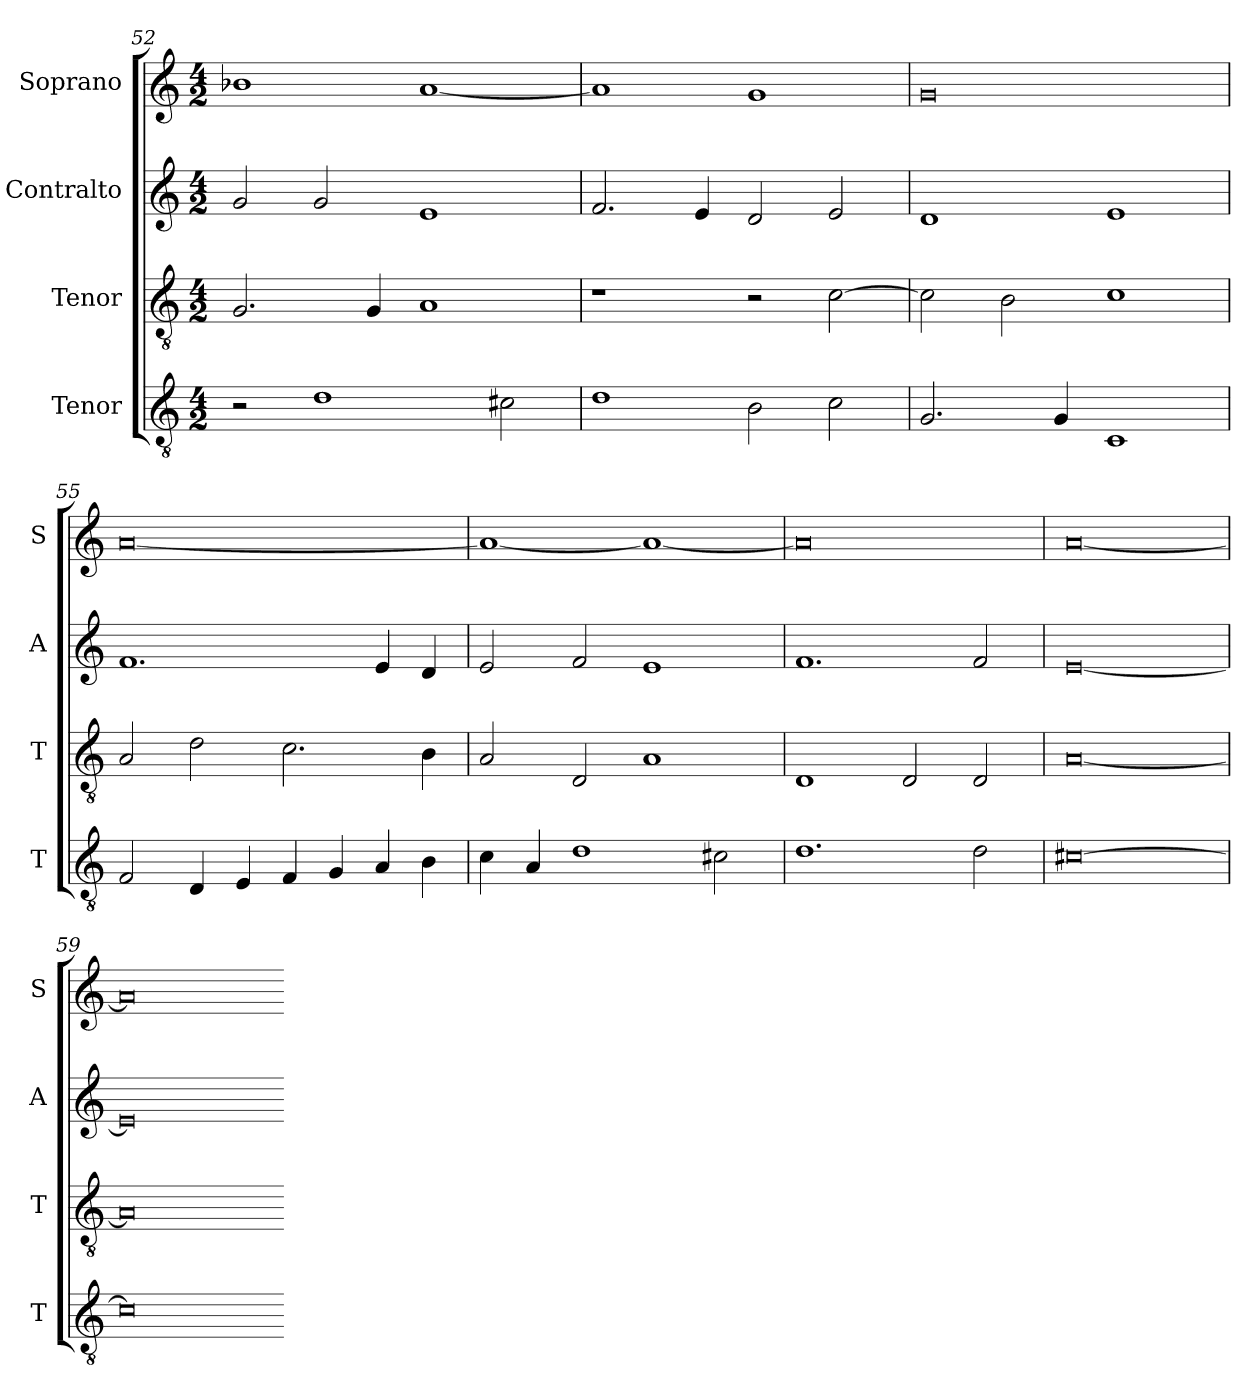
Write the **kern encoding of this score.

**kern	**kern	**kern	**kern
*part4	*part3	*part2	*part1
*staff4	*staff3	*staff2	*staff1
*I"Tenor	*I"Tenor	*I"Contralto	*I"Soprano
*I'T	*I'T	*I'A	*I'S
*clefGv2	*clefGv2	*clefG2	*clefG2
*k[]	*k[]	*k[]	*k[]
*D:dor	*D:dor	*D:dor	*D:dor
*M4/2	*M4/2	*M4/2	*M4/2
=52	=52	=52	=52
2r	2.G	2g	1b-X
1d	.	2g	.
.	4G	.	.
.	1A	1e	[1a
2c#X	.	.	.
=53	=53	=53	=53
1d	1r	2.f	1a]
.	.	4e	.
2B	2r	2d	1g
2c	[2c	2e	.
=54	=54	=54	=54
2.G	2c]	1d	0g
.	2B	.	.
4G	.	.	.
1C	1c	1e	.
=55	=55	=55	=55
2F	2A	1.f	[0a
4D	2d	.	.
4E	.	.	.
4F	2.c	.	.
4G	.	.	.
4A	.	4e	.
4B	4B	4d	.
=56	=56	=56	=56
4c	2A	2e	1a_
4A	.	.	.
1d	2D	2f	.
.	1A	1e	1a_
2c#X	.	.	.
=57	=57	=57	=57
1.d	1D	1.f	0a]
.	2D	.	.
2d	2D	2f	.
=58	=58	=58	=58
[0c#X	[0A	[0e	[0a
=59	=59	=59	=59
0c#]	0A]	0e]	0a]
=-	=-	=-	=-
*-	*-	*-	*-
